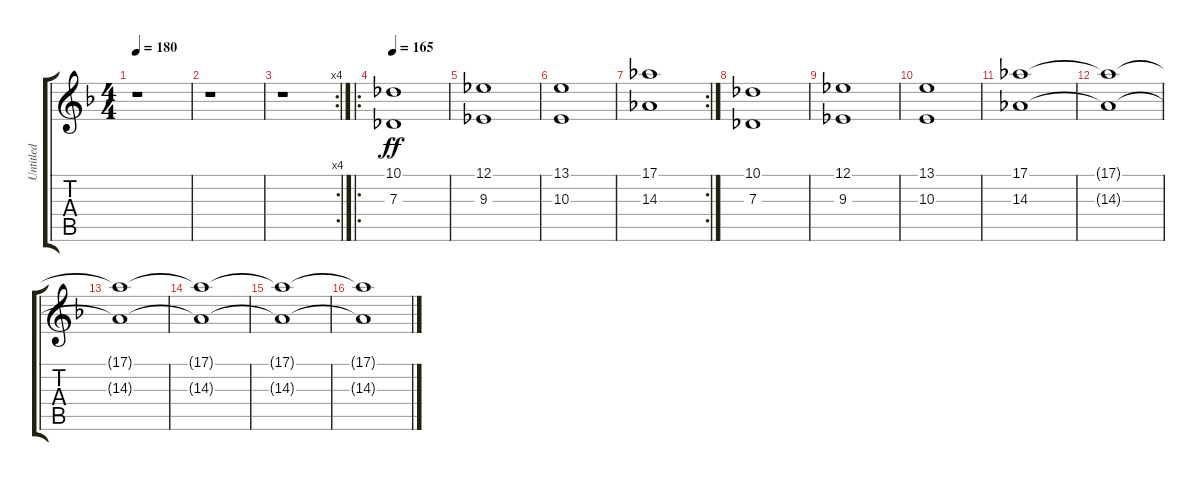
\track ("Untitled" "Untitled") {instrument synthstrings1}
\staff {score tabs}
\tuning (Eb4 Bb3 Gb3 Db3 Ab2 Db2) {hide}
\ts (4 4)
\tempo 180
\clef g2
\ks f
r.1{dy ff} |
r.1 |
\rc 4
r.1 |
\ro
\tempo 165
(10.1 7.3).1 |
(12.1 9.3).1 |
(13.1 10.3).1 |
\rc 2
(17.1 14.3).1 |
(10.1 7.3).1 |
(12.1 9.3).1 |
(13.1 10.3).1 |
(17.1 14.3).1 |
(17.1{t} 14.3{t}).1 |
(17.1{t} 14.3{t}).1 |
(17.1{t} 14.3{t}).1 |
(17.1{t} 14.3{t}).1 |
(17.1{t} 14.3{t}).1
